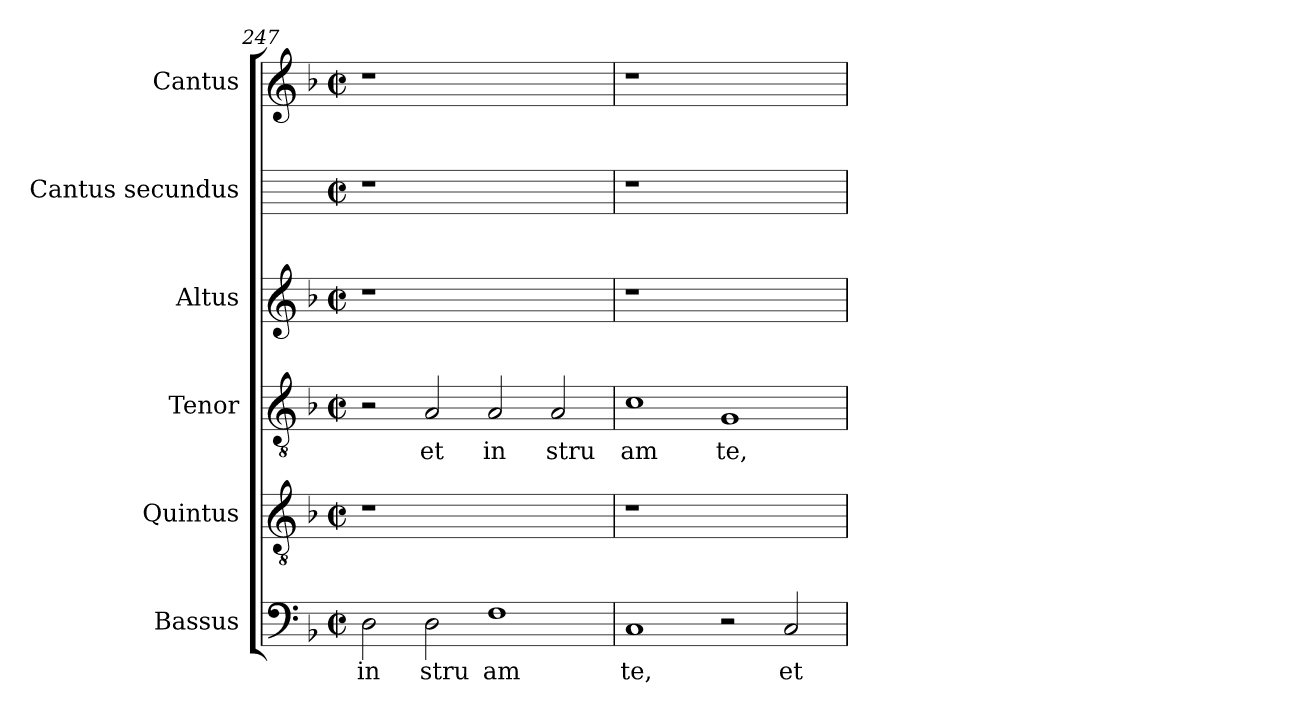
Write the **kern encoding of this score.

**kern	**text	**kern	**kern	**text	**kern	**kern	**kern
*part6	*part6	*part5	*part4	*part4	*part3	*part2	*part1
*staff6	*staff6	*staff5	*staff4	*staff4	*staff3	*staff2	*staff1
*I"Bassus	*	*I"Quintus	*I"Tenor	*	*I"Altus	*I"Cantus  secundus	*I"Cantus
*I'B	*	*I'Q	*I'T	*	*I'A	*	*I'C
!!LO:PB:g=z
*clefF4	*	*clefGv2	*clefGv2	*	*clefG2	*	*clefG2
*k[b-]	*	*k[b-]	*k[b-]	*	*k[b-]	*k[]	*k[b-]
*F:	*	*F:	*F:	*	*F:	*C:	*F:
*M2/2	*	*M2/2	*M2/2	*	*M2/2	*M2/2	*M2/2
*met(c|)	*	*met(c|)	*met(c|)	*	*met(c|)	*met(c|)	*met(c|)
=247	=247	=247	=247	=247	=247	=247	=247
!	!LO:LY:b:cj	!	!	!	!	!	!
2D\	in	1r	2r	.	1r	1r	1r
!	!LO:LY:b:cj	!	!	!LO:LY:b:cj	!	!	!
2D\	stru	.	2A/	et	.	.	.
!	!LO:LY:b:cj	!	!	!LO:LY:b:cj	!	!	!
1F	am	1ryy	2A/	in	1ryy	1ryy	1ryy
!	!	!	!	!LO:LY:b:cj	!	!	!
.	.	.	2A/	stru	.	.	.
=248	=248	=248	=248	=248	=248	=248	=248
!	!LO:LY:b:cj	!	!	!LO:LY:b:cj	!	!	!
1C	te,	1r	1c	am	1r	1r	1r
!	!	!	!	!LO:LY:b:cj	!	!	!
2r	.	1ryy	1G	te,	1ryy	1ryy	1ryy
!	!LO:LY:b:cj	!	!	!	!	!	!
2C/	et	.	.	.	.	.	.
=	=	=	=	=	=	=	=
*-	*-	*-	*-	*-	*-	*-	*-
